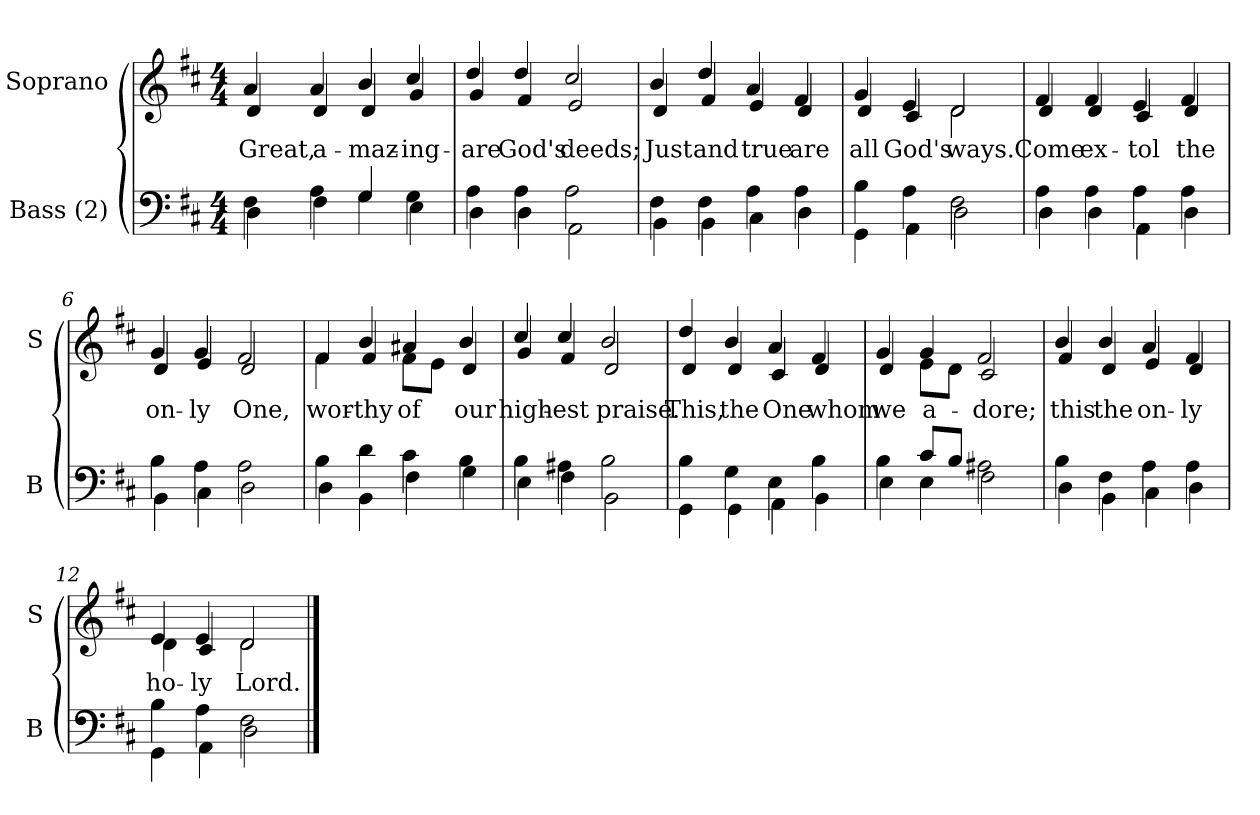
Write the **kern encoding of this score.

**kern	**kern	**text
*part2	*part1	*part1
*staff2	*staff1	*staff1
*I"Bass (2)	*I"Soprano	*
*I'B	*I'S	*
*clefF4	*clefG2	*
*k[f#c#]	*k[f#c#]	*
*M4/4	*M4/4	*
=1	=1	=1
*^	*	*
!	!	!LO:TX:b:i:t=Verse	!
!	!	!	!LO:LY:b
*	*	*^	*
4F#\	4D\	4a/	4d/	Great,
!	!	!	!	!LO:LY:b
4A\	4F#\	4a/	4d/	a-
!	!	!	!	!LO:LY:b
4G/	4G\	4b/	4d/	-maz-
!	!	!	!	!LO:LY:b
4G\	4E\	4cc#/	4g/	-ing-
=2	=2	=2	=2	=2
!	!	!	!	!LO:LY:b
4A\	4D\	4dd/	4g/	-are
!	!	!	!	!LO:LY:b
4A\	4D\	4dd/	4f#/	God's
!	!	!	!	!LO:LY:b
2A\	2AA\	2cc#/	2e/	deeds;
=3	=3	=3	=3	=3
!	!	!	!	!LO:LY:b
4F#\	4BB\	4b/	4d/	Just
!	!	!	!	!LO:LY:b
4F#\	4BB\	4dd/	4f#/	and
!	!	!	!	!LO:LY:b
4A\	4C#\	4a/	4e/	true
!	!	!	!	!LO:LY:b
4A\	4D\	4f#/	4d/	are
!!LO:LB:g=z	!!
=4	=4	=4	=4	=4
!	!	!	!	!LO:LY:b
4B\	4GG\	4g/	4d/	all
!	!	!	!	!LO:LY:b
4A\	4AA\	4e/	4c#/	God's
!	!	!	!	!LO:LY:b
2F#\	2D\	2d/	2d\	ways.
=5	=5	=5	=5	=5
!	!	!	!	!LO:LY:b
4A\	4D\	4f#/	4d/	Come
!	!	!	!	!LO:LY:b
4A\	4D\	4f#/	4d/	ex-
!	!	!	!	!LO:LY:b
4A\	4AA\	4e/	4c#/	-tol
!	!	!	!	!LO:LY:b
4A\	4D\	4f#/	4d/	the
=6	=6	=6	=6	=6
!	!	!	!	!LO:LY:b
4B\	4BB\	4g/	4d/	on-
!	!	!	!	!LO:LY:b
4A\	4C#\	4g/	4e/	-ly
!	!	!	!	!LO:LY:b
2A\	2D\	2f#/	2d/	One,
!!LO:LB:g=z	!!
=7	=7	=7	=7	=7
!	!	!	!	!LO:LY:b
4B\	4D\	4f#/	4f#\	wor-
!	!	!	!	!LO:LY:b
4d\	4BB\	4b/	4f#/	-thy
!	!	!	!	!LO:LY:b
4c#\	4F#\	4a#X/	8f#\L	of
.	.	.	8e\J	.
!	!	!	!	!LO:LY:b
4B\	4G\	4b/	4d/	our
=8	=8	=8	=8	=8
!	!	!	!	!LO:LY:b
4B\	4E\	4cc#/	4g/	high-
!	!	!	!	!LO:LY:b
4A#X\	4F#\	4cc#/	4f#/	-est
!	!	!	!	!LO:LY:b
2B\	2BB\	2b/	2d/	praise.
=9	=9	=9	=9	=9
!	!	!	!	!LO:LY:b
4B\	4GG\	4dd/	4d/	This,
!	!	!	!	!LO:LY:b
4G\	4GG\	4b/	4d/	the
!	!	!	!	!LO:LY:b
4E\	4AA\	4a/	4c#/	One
!	!	!	!	!LO:LY:b
4B\	4BB\	4f#/	4d/	whom
!!LO:LB:g=z	!!
=10	=10	=10	=10	=10
!	!	!	!	!LO:LY:b
4B\	4E\	4g/	4d/	we
!	!	!	!	!LO:LY:b
8c#/L	4E\	4g/	8e\L	a-
8B/J	.	.	8d\J	.
!	!	!	!	!LO:LY:b
2A#X\	2F#\	2f#/	2c#/	-dore;
=11	=11	=11	=11	=11
!	!	!	!	!LO:LY:b
4B\	4D\	4b/	4f#/	this
!	!	!	!	!LO:LY:b
4F#\	4BB\	4b/	4d/	the
!	!	!	!	!LO:LY:b
4A\	4C#\	4a/	4e/	on-
!	!	!	!	!LO:LY:b
4A\	4D\	4f#/	4d/	-ly
=12	=12	=12	=12	=12
!	!	!	!	!LO:LY:b
4B\	4GG\	4e/	4d\	ho-
!	!	!	!	!LO:LY:b
4A\	4AA\	4e/	4c#/	-ly
!	!	!	!	!LO:LY:b
2F#\	2D\	2d/	2d\	Lord.
*v	*v	*	*	*
*	*v	*v	*
==	==	==
*-	*-	*-
